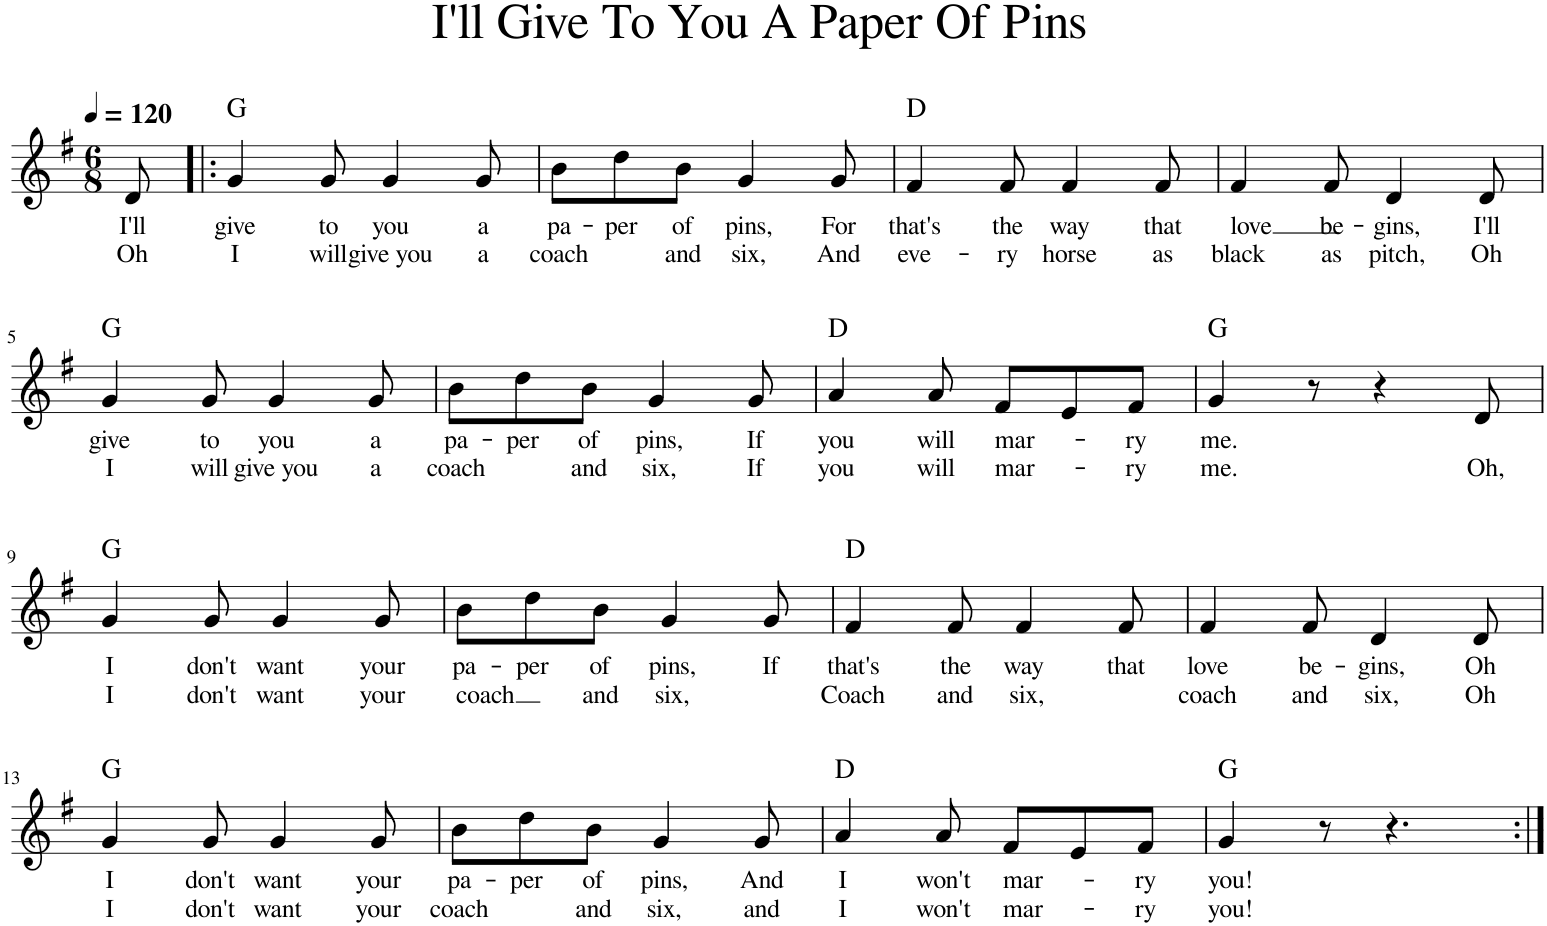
**kern	**text	**text	**harte
*part1	*part1	*part1	*part1
*staff1	*staff1	*staff1	*
*I"Violin	*	*	*
*clefG2	*	*	*
*k[f#]	*	*	*
*M6/8	*	*	*
*MM120	*	*	*
=	=	=	=
!	!LO:LY:b	!LO:LY:b	!
8d/	I'll	Oh	.
=1!|:	=1!|:	=1!|:	=1!|:
!	!LO:LY:b	!LO:LY:b	!
4g/	give	I	G:maj
!	!LO:LY:b	!LO:LY:b	!
8g/	to	will	.
!	!LO:LY:b	!LO:LY:b	!
4g/	you	give you	.
!	!LO:LY:b	!LO:LY:b	!
8g/	a	a	.
=2	=2	=2	=2
!	!LO:LY:b	!LO:LY:b	!
8b\L	pa-	coach	.
!	!LO:LY:b	!	!
8dd\	-per	.	.
!	!LO:LY:b	!LO:LY:b	!
8b\J	of	and	.
!	!LO:LY:b	!LO:LY:b	!
4g/	pins,	six,	.
!	!LO:LY:b	!LO:LY:b	!
8g/	For	And	.
=3	=3	=3	=3
!	!LO:LY:b	!LO:LY:b	!
4f#/	that's	eve-	D:maj
!	!LO:LY:b	!LO:LY:b	!
8f#/	the	-ry	.
!	!LO:LY:b	!LO:LY:b	!
4f#/	way	horse	.
!	!LO:LY:b	!LO:LY:b	!
8f#/	that	as	.
=4	=4	=4	=4
!	!LO:LY:b	!LO:LY:b	!
4f#/	love	black	.
!	!LO:LY:b	!LO:LY:b	!
8f#/	be-	as	.
!	!LO:LY:b	!LO:LY:b	!
4d/	-gins,	pitch,	.
!	!LO:LY:b	!LO:LY:b	!
8d/	I'll	Oh	.
!!LO:LB:g=z
=5	=5	=5	=5
!	!LO:LY:b	!LO:LY:b	!
4g/	give	I	G:maj
!	!LO:LY:b	!LO:LY:b	!
8g/	to	will	.
!	!LO:LY:b	!LO:LY:b	!
4g/	you	give you	.
!	!LO:LY:b	!LO:LY:b	!
8g/	a	a	.
=6	=6	=6	=6
!	!LO:LY:b	!LO:LY:b	!
8b\L	pa-	coach	.
!	!LO:LY:b	!	!
8dd\	-per	.	.
!	!LO:LY:b	!LO:LY:b	!
8b\J	of	and	.
!	!LO:LY:b	!LO:LY:b	!
4g/	pins,	six,	.
!	!LO:LY:b	!LO:LY:b	!
8g/	If	If	.
=7	=7	=7	=7
!	!LO:LY:b	!LO:LY:b	!
4a/	you	you	D:maj
!	!LO:LY:b	!LO:LY:b	!
8a/	will	will	.
!	!LO:LY:b	!LO:LY:b	!
8f#/L	mar-	mar-	.
8e/	.	.	.
!	!LO:LY:b	!LO:LY:b	!
8f#/J	-ry	-ry	.
=8	=8	=8	=8
!	!LO:LY:b	!LO:LY:b	!
4g/	me.	me.	G:maj
8r	.	.	.
4r	.	.	.
!	!	!LO:LY:b	!
8d/	.	Oh,	.
!!LO:LB:g=z
=9	=9	=9	=9
!	!LO:LY:b	!LO:LY:b	!
4g/	I	I	G:maj
!	!LO:LY:b	!LO:LY:b	!
8g/	don't	don't	.
!	!LO:LY:b	!LO:LY:b	!
4g/	want	want	.
!	!LO:LY:b	!LO:LY:b	!
8g/	your	your	.
=10	=10	=10	=10
!	!LO:LY:b	!LO:LY:b	!
8b\L	pa-	coach	.
!	!LO:LY:b	!	!
8dd\	-per	.	.
!	!LO:LY:b	!LO:LY:b	!
8b\J	of	and	.
!	!LO:LY:b	!LO:LY:b	!
4g/	pins,	six,	.
!	!LO:LY:b	!	!
8g/	If	.	.
=11	=11	=11	=11
!	!LO:LY:b	!LO:LY:b	!
4f#/	that's	Coach	D:maj
!	!LO:LY:b	!LO:LY:b	!
8f#/	the	and	.
!	!LO:LY:b	!LO:LY:b	!
4f#/	way	six,	.
!	!LO:LY:b	!	!
8f#/	that	.	.
=12	=12	=12	=12
!	!LO:LY:b	!LO:LY:b	!
4f#/	love	coach	.
!	!LO:LY:b	!LO:LY:b	!
8f#/	be-	and	.
!	!LO:LY:b	!LO:LY:b	!
4d/	-gins,	six,	.
!	!LO:LY:b	!LO:LY:b	!
8d/	Oh	Oh	.
!!LO:LB:g=z
=13	=13	=13	=13
!	!LO:LY:b	!LO:LY:b	!
4g/	I	I	G:maj
!	!LO:LY:b	!LO:LY:b	!
8g/	don't	don't	.
!	!LO:LY:b	!LO:LY:b	!
4g/	want	want	.
!	!LO:LY:b	!LO:LY:b	!
8g/	your	your	.
=14	=14	=14	=14
!	!LO:LY:b	!LO:LY:b	!
8b\L	pa-	coach	.
!	!LO:LY:b	!	!
8dd\	-per	.	.
!	!LO:LY:b	!LO:LY:b	!
8b\J	of	and	.
!	!LO:LY:b	!LO:LY:b	!
4g/	pins,	six,	.
!	!LO:LY:b	!LO:LY:b	!
8g/	And	and	.
=15	=15	=15	=15
!	!LO:LY:b	!LO:LY:b	!
4a/	I	I	D:maj
!	!LO:LY:b	!LO:LY:b	!
8a/	won't	won't	.
!	!LO:LY:b	!LO:LY:b	!
8f#/L	mar-	mar-	.
8e/	.	.	.
!	!LO:LY:b	!LO:LY:b	!
8f#/J	-ry	-ry	.
=16	=16	=16	=16
!	!LO:LY:b	!LO:LY:b	!
4g/	you!	you!	G:maj
8r	.	.	.
4.r	.	.	.
=:|!	=:|!	=:|!	=:|!
*-	*-	*-	*-
